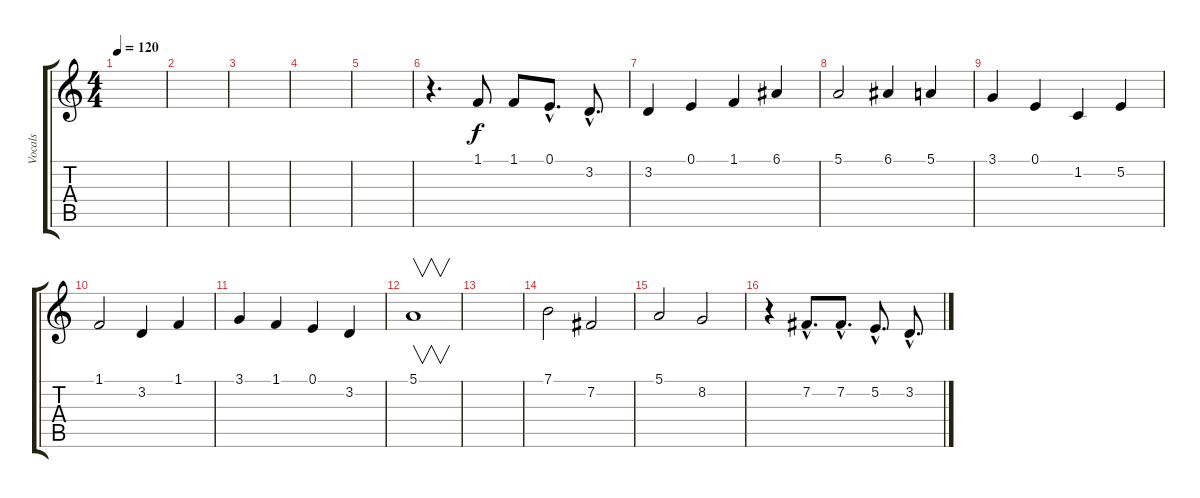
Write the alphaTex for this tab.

\track ("Vocals" "Vocals") {instrument violin}
\staff {score tabs}
\tuning (E4 B3 G3 D3 A2 E2) {hide}
\ts (4 4)
\tempo 120
\clef g2
\ks c
|
|
|
|
|
r.4{d} 1.1.8 1.1.8 0.1{hac}.8{d} 3.2{hac}.8{d} |
3.2.4 0.1.4 1.1.4 6.1.4 |
5.1.2 6.1.4 5.1.4 |
3.1.4 0.1.4 1.2.4 5.2.4 |
1.1.2 3.2.4 1.1.4 |
3.1.4 1.1.4 0.1.4 3.2.4 |
5.1.1{v} |
|
7.1.2 7.2.2 |
5.1.2 8.2.2 |
r.4 7.2{hac}.8{d} 7.2{hac}.8{d} 5.2{hac}.8{d} 3.2{hac}.8{d}
